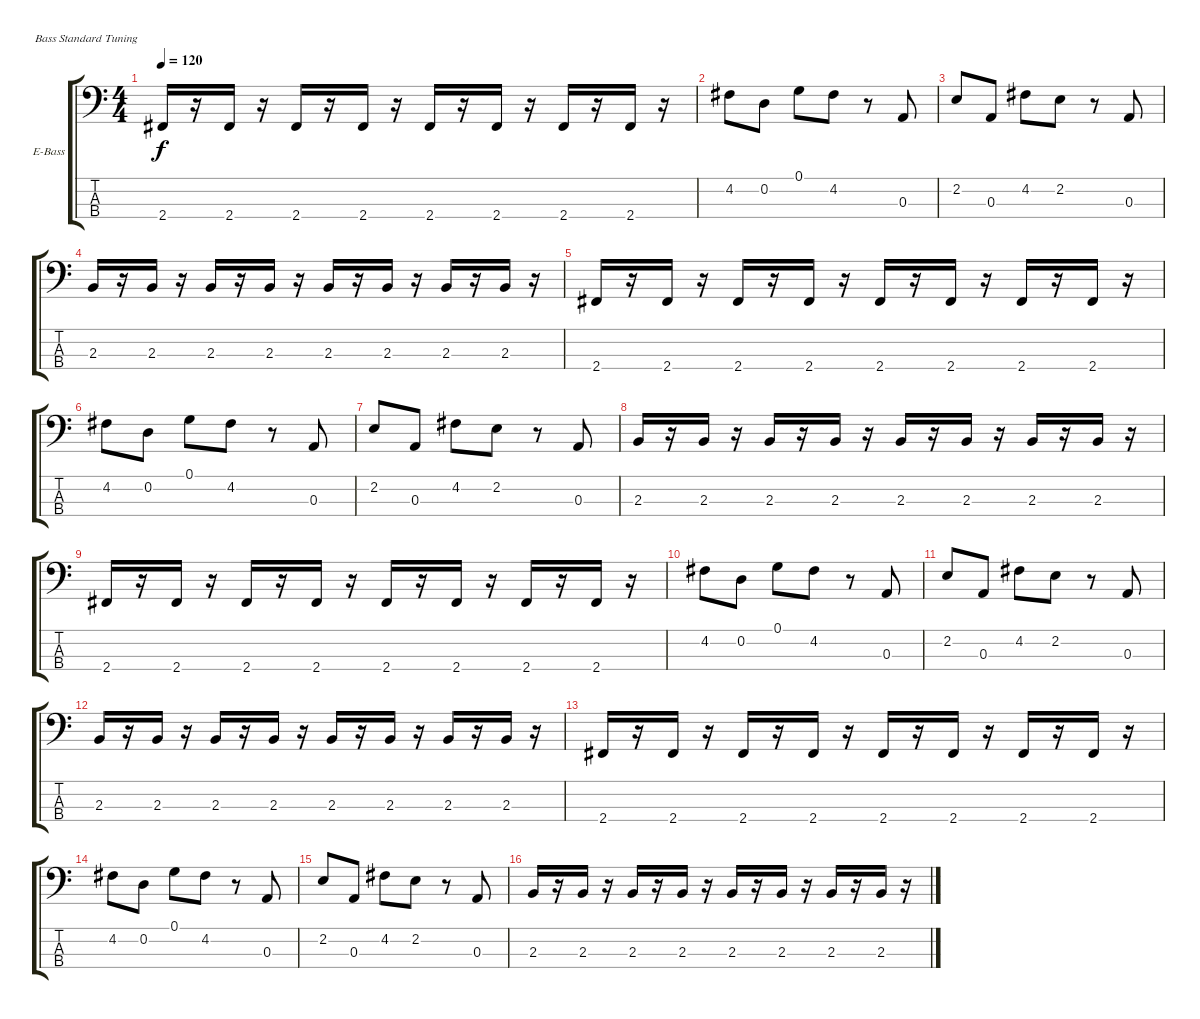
\defaultSystemsLayout 4
\bracketExtendMode groupsimilarinstruments
\firstSystemTrackNameOrientation horizontal
\otherSystemsTrackNameOrientation horizontal
\track ("Игорь Тихомиров-Бас" "E-Bass") {instrument electricbassfinger}
\staff {score tabs}
\tuning (G2 D2 A1 E1)
\ts (4 4)
\tempo 120
\clef f4
\ks c
2.4.16{dy f} r.16 2.4.16 r.16 2.4.16 r.16 2.4.16 r.16 2.4.16 r.16 2.4.16 r.16 2.4.16 r.16 2.4.16 r.16 |
4.2.8 0.2.8 0.1.8 4.2.8 r.8 0.3.8 |
2.2.8 0.3.8 4.2.8 2.2.8 r.8 0.3.8 |
2.3.16 r.16 2.3.16 r.16 2.3.16 r.16 2.3.16 r.16 2.3.16 r.16 2.3.16 r.16 2.3.16 r.16 2.3.16 r.16 |
2.4.16 r.16 2.4.16 r.16 2.4.16 r.16 2.4.16 r.16 2.4.16 r.16 2.4.16 r.16 2.4.16 r.16 2.4.16 r.16 |
4.2.8 0.2.8 0.1.8 4.2.8 r.8 0.3.8 |
2.2.8 0.3.8 4.2.8 2.2.8 r.8 0.3.8 |
2.3.16 r.16 2.3.16 r.16 2.3.16 r.16 2.3.16 r.16 2.3.16 r.16 2.3.16 r.16 2.3.16 r.16 2.3.16 r.16 |
2.4.16 r.16 2.4.16 r.16 2.4.16 r.16 2.4.16 r.16 2.4.16 r.16 2.4.16 r.16 2.4.16 r.16 2.4.16 r.16 |
4.2.8 0.2.8 0.1.8 4.2.8 r.8 0.3.8 |
2.2.8 0.3.8 4.2.8 2.2.8 r.8 0.3.8 |
2.3.16 r.16 2.3.16 r.16 2.3.16 r.16 2.3.16 r.16 2.3.16 r.16 2.3.16 r.16 2.3.16 r.16 2.3.16 r.16 |
2.4.16 r.16 2.4.16 r.16 2.4.16 r.16 2.4.16 r.16 2.4.16 r.16 2.4.16 r.16 2.4.16 r.16 2.4.16 r.16 |
4.2.8 0.2.8 0.1.8 4.2.8 r.8 0.3.8 |
2.2.8 0.3.8 4.2.8 2.2.8 r.8 0.3.8 |
2.3.16 r.16 2.3.16 r.16 2.3.16 r.16 2.3.16 r.16 2.3.16 r.16 2.3.16 r.16 2.3.16 r.16 2.3.16 r.16
